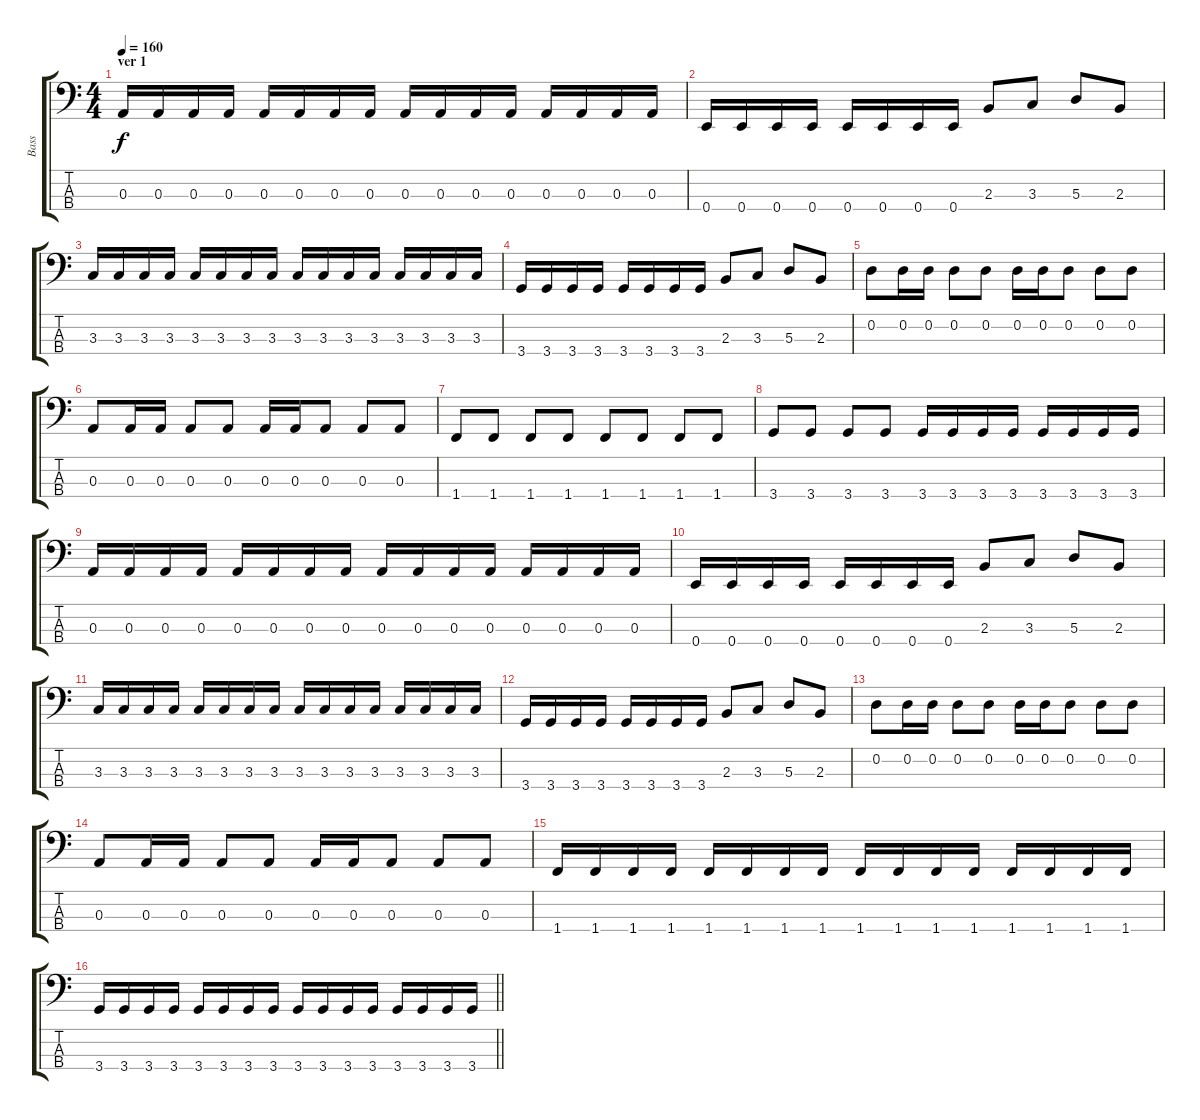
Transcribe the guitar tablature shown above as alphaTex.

\track ("Bass" "Bass") {instrument electricbasspick}
\staff {score tabs}
\tuning (G2 D2 A1 E1) {hide}
\ts (4 4)
\section ("" "ver 1")
\tempo 160
\clef f4
\ks c
0.3.16{dy f} 0.3.16 0.3.16 0.3.16 0.3.16 0.3.16 0.3.16 0.3.16 0.3.16 0.3.16 0.3.16 0.3.16 0.3.16 0.3.16 0.3.16 0.3.16 |
0.4.16 0.4.16 0.4.16 0.4.16 0.4.16 0.4.16 0.4.16 0.4.16 2.3.8 3.3.8 5.3.8 2.3.8 |
3.3.16 3.3.16 3.3.16 3.3.16 3.3.16 3.3.16 3.3.16 3.3.16 3.3.16 3.3.16 3.3.16 3.3.16 3.3.16 3.3.16 3.3.16 3.3.16 |
3.4.16 3.4.16 3.4.16 3.4.16 3.4.16 3.4.16 3.4.16 3.4.16 2.3.8 3.3.8 5.3.8 2.3.8 |
0.2.8 0.2.16 0.2.16 0.2.8 0.2.8 0.2.16 0.2.16 0.2.8 0.2.8 0.2.8 |
0.3.8 0.3.16 0.3.16 0.3.8 0.3.8 0.3.16 0.3.16 0.3.8 0.3.8 0.3.8 |
1.4.8 1.4.8 1.4.8 1.4.8 1.4.8 1.4.8 1.4.8 1.4.8 |
3.4.8 3.4.8 3.4.8 3.4.8 3.4.16 3.4.16 3.4.16 3.4.16 3.4.16 3.4.16 3.4.16 3.4.16 |
0.3.16 0.3.16 0.3.16 0.3.16 0.3.16 0.3.16 0.3.16 0.3.16 0.3.16 0.3.16 0.3.16 0.3.16 0.3.16 0.3.16 0.3.16 0.3.16 |
0.4.16 0.4.16 0.4.16 0.4.16 0.4.16 0.4.16 0.4.16 0.4.16 2.3.8 3.3.8 5.3.8 2.3.8 |
3.3.16 3.3.16 3.3.16 3.3.16 3.3.16 3.3.16 3.3.16 3.3.16 3.3.16 3.3.16 3.3.16 3.3.16 3.3.16 3.3.16 3.3.16 3.3.16 |
3.4.16 3.4.16 3.4.16 3.4.16 3.4.16 3.4.16 3.4.16 3.4.16 2.3.8 3.3.8 5.3.8 2.3.8 |
0.2.8 0.2.16 0.2.16 0.2.8 0.2.8 0.2.16 0.2.16 0.2.8 0.2.8 0.2.8 |
0.3.8 0.3.16 0.3.16 0.3.8 0.3.8 0.3.16 0.3.16 0.3.8 0.3.8 0.3.8 |
1.4.16 1.4.16 1.4.16 1.4.16 1.4.16 1.4.16 1.4.16 1.4.16 1.4.16 1.4.16 1.4.16 1.4.16 1.4.16 1.4.16 1.4.16 1.4.16 |
\barLineRight lightlight
3.4.16 3.4.16 3.4.16 3.4.16 3.4.16 3.4.16 3.4.16 3.4.16 3.4.16 3.4.16 3.4.16 3.4.16 3.4.16 3.4.16 3.4.16 3.4.16
